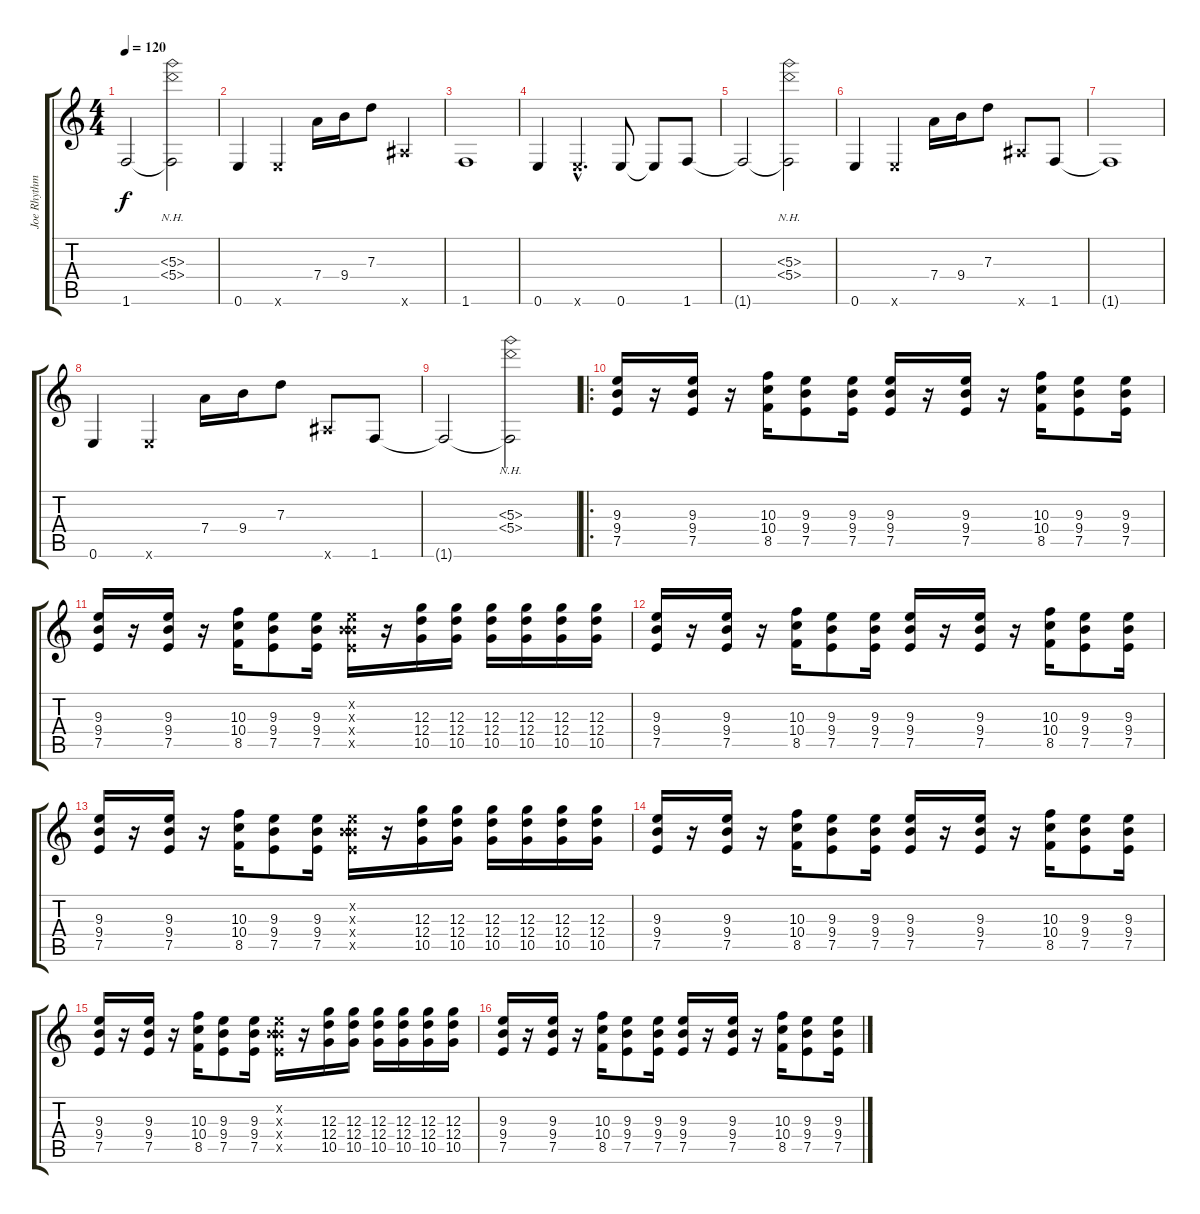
\track ("Joe Rhythm" "Joe Rhythm") {instrument electricguitarclean}
\staff {score tabs}
\tuning (E4 B3 G3 D3 A2 E2) {hide}
\ts (4 4)
\tempo 120
\clef g2
\ks c
1.6{t}.2{dy f} (5.3{nh} 5.4{nh} 1.6{t}).2 |
0.6.4 0.6{x}.4 7.4.16 9.4.16 7.3.8 6.6{x}.4 |
1.6.1 |
0.6.4 0.6{hac x}.4{d} 0.6.8 0.6{t}.8 1.6.8 |
1.6{t}.2 (5.3{nh} 5.4{nh} 1.6{t}).2 |
0.6.4 0.6{x}.4 7.4.16 9.4.16 7.3.8 6.6{x}.8 1.6.8 |
1.6{t}.1 |
0.6.4 0.6{x}.4 7.4.16 9.4.16 7.3.8 6.6{x}.8 1.6.8 |
1.6{t}.2 (5.3{nh} 5.4{nh} 1.6{t}).2 |
\ro
(9.3 9.4 7.5).16 r.16 (9.3 9.4 7.5).16 r.16 (10.3 10.4 8.5).16 (9.3 9.4 7.5).8 (9.3 9.4 7.5).16 (9.3 9.4 7.5).16 r.16 (9.3 9.4 7.5).16 r.16 (10.3 10.4 8.5).16 (9.3 9.4 7.5).8 (9.3 9.4 7.5).16 |
(9.3 9.4 7.5).16 r.16 (9.3 9.4 7.5).16 r.16 (10.3 10.4 8.5).16 (9.3 9.4 7.5).8 (9.3 9.4 7.5).16 (0.2{x} 9.3{x} 9.4{x} 7.5{x}).16 r.16 (12.3 12.4 10.5).16 (12.3 12.4 10.5).16 (12.3 12.4 10.5).16 (12.3 12.4 10.5).16 (12.3 12.4 10.5).16 (12.3 12.4 10.5).16 |
(9.3 9.4 7.5).16 r.16 (9.3 9.4 7.5).16 r.16 (10.3 10.4 8.5).16 (9.3 9.4 7.5).8 (9.3 9.4 7.5).16 (9.3 9.4 7.5).16 r.16 (9.3 9.4 7.5).16 r.16 (10.3 10.4 8.5).16 (9.3 9.4 7.5).8 (9.3 9.4 7.5).16 |
(9.3 9.4 7.5).16 r.16 (9.3 9.4 7.5).16 r.16 (10.3 10.4 8.5).16 (9.3 9.4 7.5).8 (9.3 9.4 7.5).16 (0.2{x} 9.3{x} 9.4{x} 7.5{x}).16 r.16 (12.3 12.4 10.5).16 (12.3 12.4 10.5).16 (12.3 12.4 10.5).16 (12.3 12.4 10.5).16 (12.3 12.4 10.5).16 (12.3 12.4 10.5).16 |
(9.3 9.4 7.5).16 r.16 (9.3 9.4 7.5).16 r.16 (10.3 10.4 8.5).16 (9.3 9.4 7.5).8 (9.3 9.4 7.5).16 (9.3 9.4 7.5).16 r.16 (9.3 9.4 7.5).16 r.16 (10.3 10.4 8.5).16 (9.3 9.4 7.5).8 (9.3 9.4 7.5).16 |
(9.3 9.4 7.5).16 r.16 (9.3 9.4 7.5).16 r.16 (10.3 10.4 8.5).16 (9.3 9.4 7.5).8 (9.3 9.4 7.5).16 (0.2{x} 9.3{x} 9.4{x} 7.5{x}).16 r.16 (12.3 12.4 10.5).16 (12.3 12.4 10.5).16 (12.3 12.4 10.5).16 (12.3 12.4 10.5).16 (12.3 12.4 10.5).16 (12.3 12.4 10.5).16 |
(9.3 9.4 7.5).16 r.16 (9.3 9.4 7.5).16 r.16 (10.3 10.4 8.5).16 (9.3 9.4 7.5).8 (9.3 9.4 7.5).16 (9.3 9.4 7.5).16 r.16 (9.3 9.4 7.5).16 r.16 (10.3 10.4 8.5).16 (9.3 9.4 7.5).8 (9.3 9.4 7.5).16
